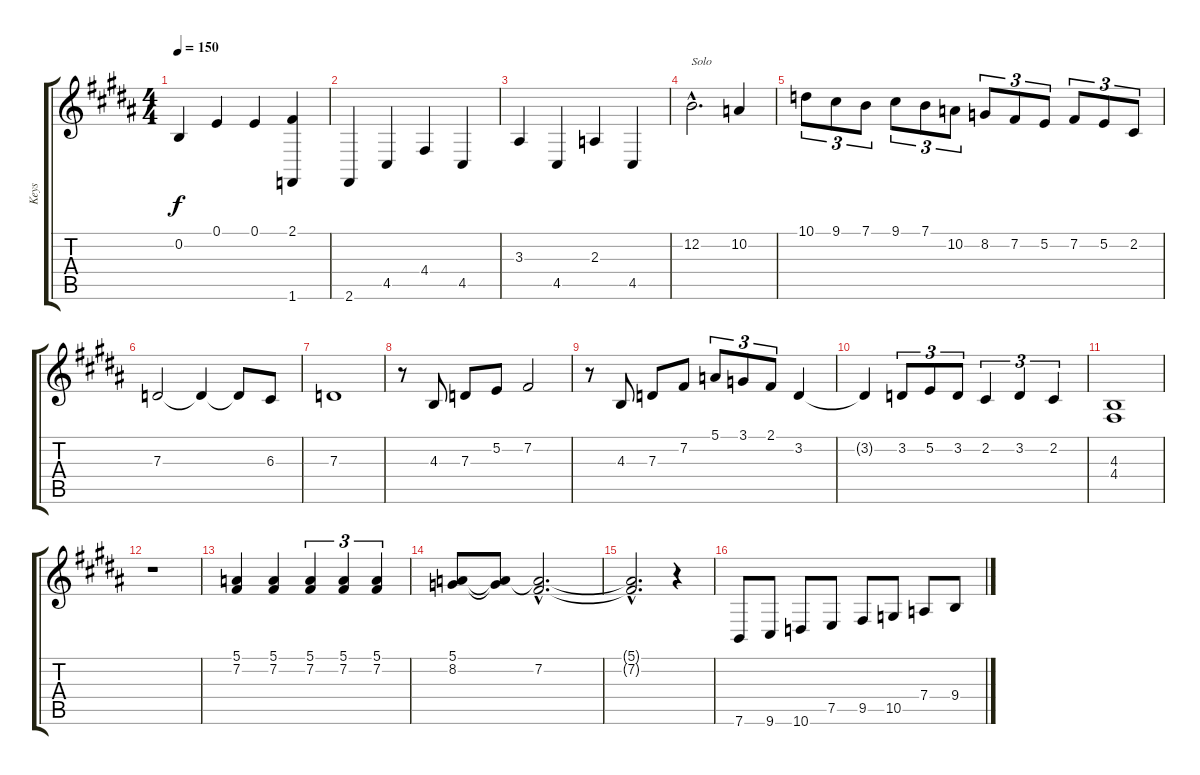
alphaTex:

\track ("Keys" "Keys") {instrument pad7halo}
\staff {score tabs}
\tuning (E4 B3 G3 D3 A2 E2) {hide}
\ts (4 4)
\tempo 150
\clef g2
\ks b
0.2.4{dy f} 0.1.4 0.1.4 (2.1 1.6).4 |
2.6.4 4.5.4 4.4.4 4.5.4 |
3.3.4 4.5.4 2.3.4 4.5.4 |
12.2{hac}.2{d txt "Solo"} 10.2.4 |
10.1.8{tu (3 2)} 9.1.8{tu (3 2)} 7.1.8{tu (3 2)} 9.1.8{tu (3 2)} 7.1.8{tu (3 2)} 10.2.8{tu (3 2)} 8.2.8{tu (3 2)} 7.2.8{tu (3 2)} 5.2.8{tu (3 2)} 7.2.8{tu (3 2)} 5.2.8{tu (3 2)} 2.2.8{tu (3 2)} |
7.3.2 7.3{t}.4 7.3{t}.8 6.3.8 |
7.3.1 |
r.8 4.3.8 7.3.8 5.2.8 7.2.2 |
r.8 4.3.8 7.3.8 7.2.8 5.1.8{tu (3 2)} 3.1.8{tu (3 2)} 2.1.8{tu (3 2)} 3.2.4 |
3.2{t}.4 3.2.8{tu (3 2)} 5.2.8{tu (3 2)} 3.2.8{tu (3 2)} 2.2.4{tu (3 2)} 3.2.4{tu (3 2)} 2.2.4{tu (3 2)} |
(4.3 4.4).1 |
r.1 |
(5.1 7.2).4 (5.1 7.2).4 (5.1 7.2).4{tu (3 2)} (5.1 7.2).4{tu (3 2)} (5.1 7.2).4{tu (3 2)} |
(5.1 8.2).8 (5.1{t} 8.2{t}).8 (5.1{hac t} 7.2{hac}).2{d} |
(5.1{hac t} 7.2{hac t}).2{d} r.4 |
7.6.8 9.6.8 10.6.8 7.5.8 9.5.8 10.5.8 7.4.8 9.4.8
